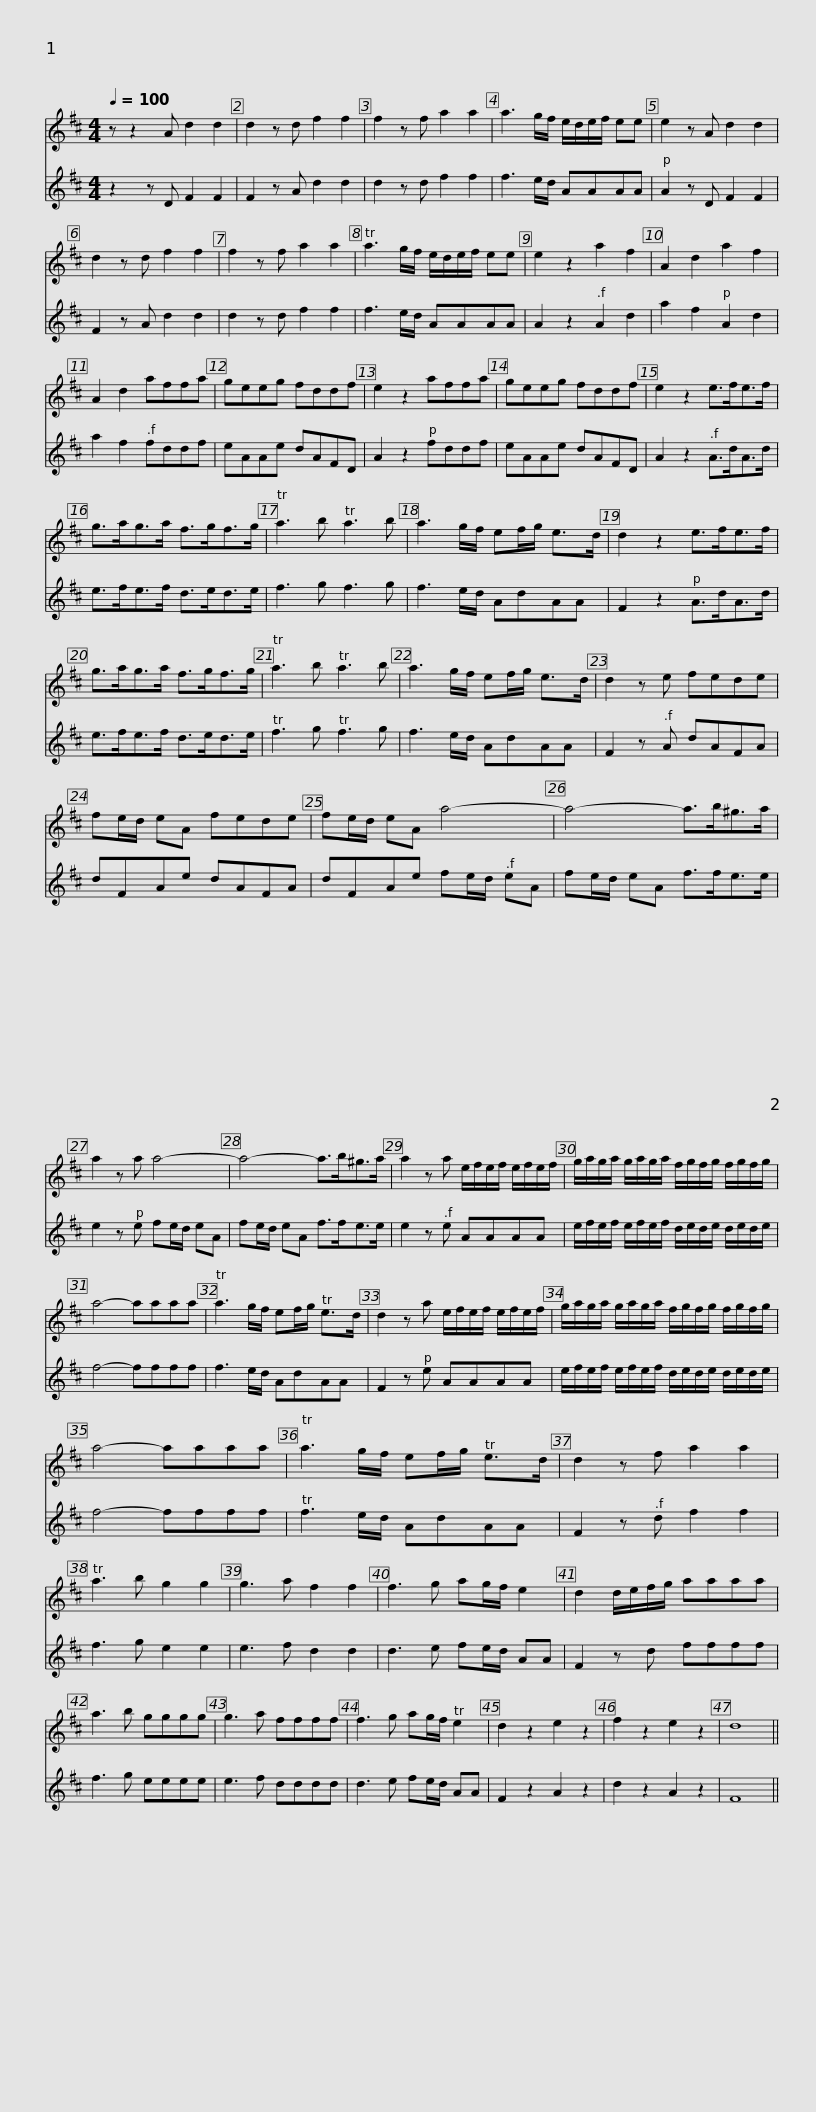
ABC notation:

X:1
%%score 1 2
L:1/8
Q:1/4=100
M:4/4
I:linebreak $
K:D
V:1 treble
V:2 treble
V:1
 z z2 A d2 d2 | d2 z d f2 f2 | f2 z f a2 a2 | a3 g/f/ e/d/e/f/ ee | e2 z A d2 d2 | %5
 d2 z d f2 f2 | f2 z f a2 a2 |$ a3 g/f/ e/d/e/f/ ee | e2 z2 a2 f2 | A2 d2 a2 f2 | %10
 A2 d2 affa | geeg fddf | e2 z2 affa |$ geeg fddf | e2 z2 e>fe>f | %15
 g>ag>a f>gf>g | a3 b a3 b | a3 g/f/ ef/g/ e>d |$ d2 z2 e>fe>f | g>ag>a f>gf>g | %20
 a3 b a3 b | a3 g/f/ ef/g/ e>d | d2 z e fede |$ fe/d/ eA fede | fe/d/ eA a4- | %25
 a4- a>b^g>a | a2 z a a4- |$ a4- a>b^g>a | a2 z a e/f/e/f/ e/f/e/f/ | g/a/g/a/ g/a/g/a/ f/g/f/g/ f/g/f/g/ | %30
 a4- aaaa |$ a3 g/f/ ef/g/ e>d | d2 z a e/f/e/f/ e/f/e/f/ | g/a/g/a/ g/a/g/a/ f/g/f/g/ f/g/f/g/ | a4- aaaa |$ %35
 a3 g/f/ ef/g/ e>d | d2 z f a2 a2 | a3 b g2 g2 | g3 a f2 f2 | f3 g ag/f/ e2 | %40
 d2 d/e/f/g/ aaaa |$ a3 b gggg | g3 a ffff | f3 g ag/f/ e2 | d2 z2 e2 z2 | %45
 f2 z2 e2 z2 | d8 || %47
V:2
 z2 z D F2 F2 | F2 z A d2 d2 | d2 z d f2 f2 | f3 e/d/ AAAA | A2 z D F2 F2 | %5
 F2 z A d2 d2 | d2 z d f2 f2 |$ f3 e/d/ AAAA | A2 z2 A2 d2 | a2 f2 A2 d2 | %10
 a2 f2 fddf | eAAe dAFD | A2 z2 fddf |$ eAAe dAFD | A2 z2 A>dA>d | %15
 e>fe>f d>ed>e | f3 g f3 g | f3 e/d/ AdAA |$ F2 z2 A>dA>d | e>fe>f d>ed>e | %20
 f3 g f3 g | f3 e/d/ AdAA | F2 z A dAFA |$ dFAe dAFA | dFAe fe/d/ eA | %25
 fe/d/ eA f>fe>e | e2 z e fe/d/ eA |$ fe/d/ eA f>fe>e | e2 z e AAAA | e/f/e/f/ e/f/e/f/ d/e/d/e/ d/e/d/e/ | %30
 f4- ffff |$ f3 e/d/ AdAA | F2 z e AAAA | e/f/e/f/ e/f/e/f/ d/e/d/e/ d/e/d/e/ | f4- ffff |$ %35
 f3 e/d/ AdAA | F2 z d f2 f2 | f3 g e2 e2 | e3 f d2 d2 | d3 e fe/d/ AA | %40
 F2 z d ffff |$ f3 g eeee | e3 f dddd | d3 e fe/d/ AA | F2 z2 A2 z2 | %45
 d2 z2 A2 z2 | F8 || %47
